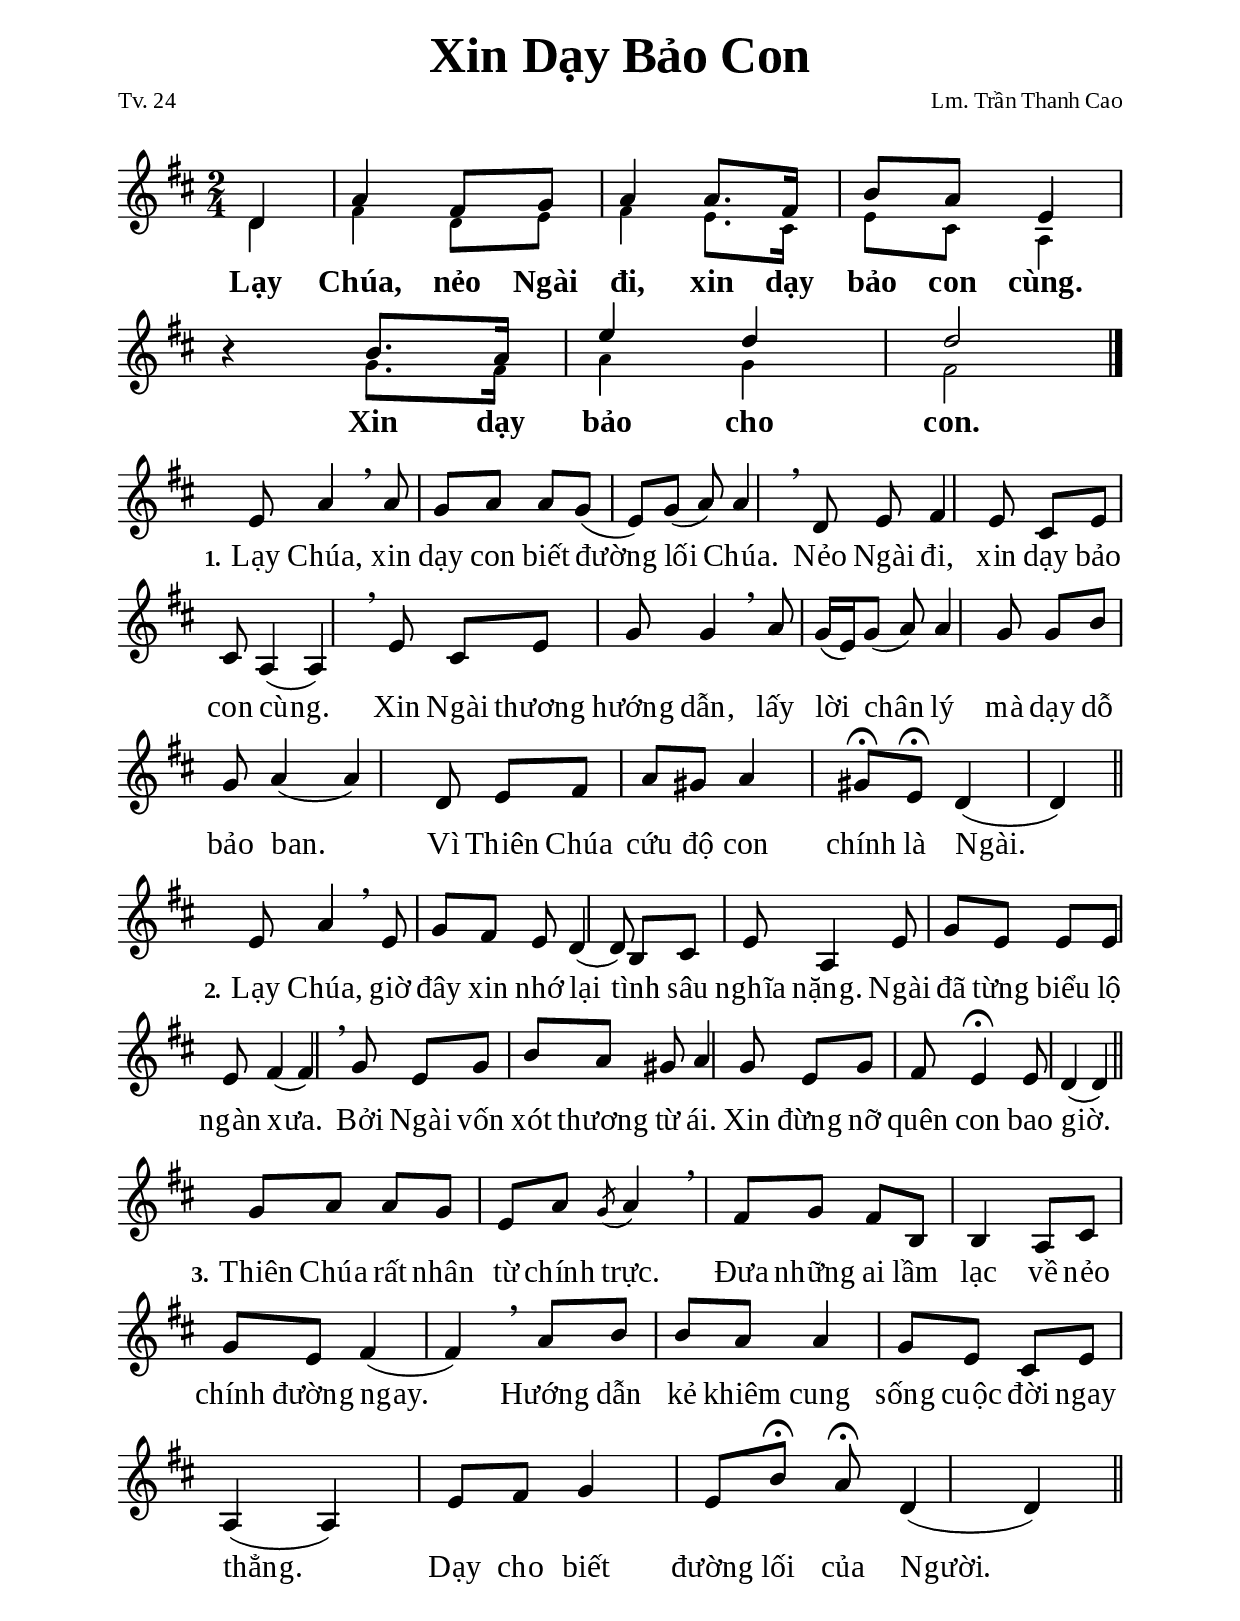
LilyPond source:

% Cài đặt chung
\version "2.20.0"
\include "english.ly"

\header {
  title = \markup { \fontsize #3 "Xin Dạy Bảo Con" }
  poet = "Tv. 24"
  composer = "Lm. Trần Thanh Cao"
  arranger = " "
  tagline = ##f
}

\paper {
  #(set-paper-size "a4")
  top-margin = 10\mm
  bottom-margin = 10\mm
  left-margin = 20\mm
  right-margin = 20\mm
  indent = #0
  #(define fonts
    (make-pango-font-tree
      "Liberation Serif"
      "Liberation Serif"
      "Liberation Serif"
      (/ 20 20)))
  page-count = #1
}

% Nhạc điệp khúc
nhacDiepKhucSop= \relative c' {
  \partial 4 d4 |
  a'4 fs8 g |
  a4 a8. fs16 |
  b8 a e4 |
  r b'8. a16 |
  e'4 d |
  d2 \bar "|."
}

nhacDiepKhucBass= \relative c' {
  \partial 4 d4 |
  fs d8 e |
  fs4 e8. cs16 |
  e8 cs a4 |
  r g'8. fs16 |
  a4 g |
  fs2
}

% Nhạc phiên khúc
nhacPhienKhucMot = \relative c' {
  e8 a4 \breathe
  a8 g a a g (e) g (a) a4 \breathe
  d,8 e fs4 e8 cs e cs a4 (a) \breathe
  e'8 cs e g g4 \breathe
  a8 g16 (e) g8 (a) a4 g8 g b g a4 (a)
  d,8 e fs a gs a4 gs8 \fermata e \fermata d4 (d) \bar "||"
}

nhacPhienKhucHai = \relative c' {
  e8 a4 \breathe
  e8 g fs e d4 (d8) b cs e a,4
  e'8 g e e e e fs4 (fs) \breathe
  g8 e g b a gs a4
  g8 e g fs e4 \fermata e8 d4 (d) \bar "||"
}

nhacPhienKhucBa = \relative c'' {
  g8 a a g e a \acciaccatura g8 a4 \breathe
  fs8 g fs b, b4
  a8 cs g' e fs4 (fs) \breathe
  a8 b b a a4 g8 e cs e a,4 (a)
  e'8 fs g4 e8 b' \fermata a \fermata d,4 (d) \bar "||"
}

% Lời điệp khúc
loiDiepKhuc = \lyricmode {
  Lạy Chúa, nẻo Ngài đi, xin dạy bảo con cùng.
  Xin dạy bảo cho con.
}

% Lời phiên khúc
loiPhienKhucMot = \lyricmode {
  \set stanza = #"1."
  Lạy Chúa, xin dạy con biết đường lối Chúa.
  Nẻo Ngài đi, xin dạy bảo con cùng.
  Xin Ngài thương hướng dẫn,
  lấy lời chân lý mà dạy dỗ bảo ban.
  Vì Thiên Chúa cứu độ con chính là Ngài.
}

loiPhienKhucHai = \lyricmode {
  \set stanza = #"2."
  Lạy Chúa, giờ đây xin nhớ lại tình sâu nghĩa nặng.
  Ngài đã từng biểu lộ ngàn xưa.
  Bởi Ngài vốn xót thương từ ái.
  Xin đừng nỡ quên con bao giờ.
}

loiPhienKhucBa = \lyricmode {
  \set stanza = #"3."
  Thiên Chúa rất nhân từ chính trực.
  Đưa những ai lầm lạc về nẻo chính đường ngay.
  Hướng dẫn kẻ khiêm cung sống cuộc đời ngay thẳng.
  Dạy cho biết đường lối của Người.
}


% Dàn trang
\score {
  \new ChoirStaff <<
    \new Staff = diepKhuc \with {
        \consists "Merge_rests_engraver"
        \magnifyStaff #(magstep +1)
      }
      <<
      \new Voice = beSop {
        \voiceOne \key d \major \time 2/4 \nhacDiepKhucSop
      }
      \new Voice = beBas {
        \override NoteHead.font-size = #-2
        \voiceTwo \key d \major \time 2/4 \nhacDiepKhucBass
      }
    >>
    \new Lyrics \lyricsto beSop \loiDiepKhuc
  >>
  \layout {
    \override Lyrics.LyricText.font-series = #'bold
    \override Lyrics.LyricText.font-size = #+3
    \override Lyrics.LyricSpace.minimum-distance = #3.0
    \override Score.BarNumber.break-visibility = ##(#f #f #f)
    \override Score.SpacingSpanner.uniform-stretching = ##t
  }
}

\score {
  \new ChoirStaff <<
    \new Staff = phienKhuc \with {
        \magnifyStaff #(magstep +1)
      }
      <<
      \new Voice = beSop {
        \key d \major \time 2/4 \nhacPhienKhucMot
      }
    >>
    \new Lyrics \lyricsto beSop \loiPhienKhucMot
  >>
  \layout {
    \override Staff.TimeSignature.transparent = ##t
    \override Lyrics.LyricText.font-size = #+3
    \override Lyrics.LyricSpace.minimum-distance = #0.5
    \override Score.BarNumber.break-visibility = ##(#f #f #f)
    \override Score.SpacingSpanner.uniform-stretching = ##t
    \set Score.barAlways = ##t
    \set Score.defaultBarType = ""
  } 
}

\score {
  \new ChoirStaff <<
    \new Staff = phienKhuc \with {
        \magnifyStaff #(magstep +1)
      }
      <<
      \new Voice = beSop {
        \key d \major \time 2/4 \nhacPhienKhucHai
      }
    >>
    \new Lyrics \lyricsto beSop \loiPhienKhucHai
  >>
  \layout {
    \override Staff.TimeSignature.transparent = ##t
    \override Lyrics.LyricText.font-size = #+3
    \override Lyrics.LyricSpace.minimum-distance = #0.5
    \override Score.BarNumber.break-visibility = ##(#f #f #f)
    \override Score.SpacingSpanner.uniform-stretching = ##t
    \set Score.barAlways = ##t
    \set Score.defaultBarType = ""
  } 
}

\score {
  \new ChoirStaff <<
    \new Staff = phienKhuc \with {
        \magnifyStaff #(magstep +1)
      }
      <<
      \new Voice = beSop {
        \key d \major \time 2/4 \nhacPhienKhucBa
      }
    >>
    \new Lyrics \lyricsto beSop \loiPhienKhucBa
  >>
  \layout {
    \override Staff.TimeSignature.transparent = ##t
    \override Lyrics.LyricText.font-size = #+3
    \override Lyrics.LyricSpace.minimum-distance = #0.5
    \override Score.BarNumber.break-visibility = ##(#f #f #f)
    \override Score.SpacingSpanner.uniform-stretching = ##t
    \set Score.barAlways = ##t
    \set Score.defaultBarType = ""
  } 
}
